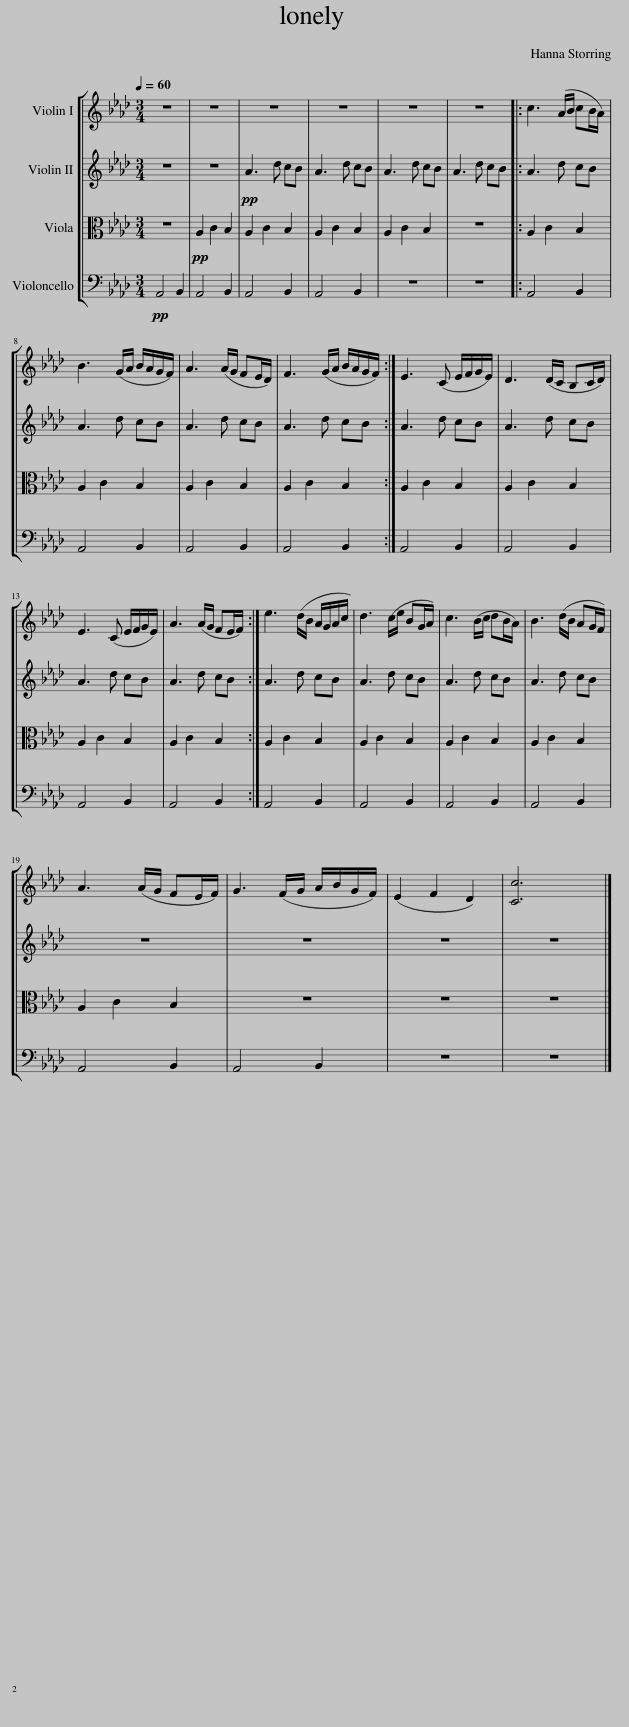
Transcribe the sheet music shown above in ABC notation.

X:1
%%score [ 1 2 3 4 ]
L:1/8
Q:1/4=60
M:3/4
I:linebreak $
K:Ab
V:1 treble
V:2 treble
V:3 alto
V:4 bass
V:1
 z6 | z6 | z6 | z6 | z6 | %5
 z6 |: c3 (A/B/ cB/A/) |$ B3 (G/A/ B/A/G/F/) | A3 (A/G/ FE/D/) | F3 (G/A/ B/A/G/F/) :| %10
 E3 (C E/F/G/E/) | D3 (D/C/ B,C/D/) |$ E3 (C E/F/G/E/) | A3 (A/G/ FE/F/) :| e3 (d/B/ A/G/A/c/) | %15
 d3 (c/e/ BG/A/) | c3 (B/c/ dB/A/) | B3 (d/B/ AG/F/) |$ A3 (A/G/ FE/F/) | G3 (F/G/ A/B/G/F/) | %20
 (E2 F2 D2) | [Cc]6 |] %22
V:2
 z6 | z6 |!pp! A3 d cB | A3 d cB | A3 d cB | %5
 A3 d cB |: A3 d cB |$ A3 d cB | A3 d cB | A3 d cB :| %10
 A3 d cB | A3 d cB |$ A3 d cB | A3 d cB :| A3 d cB | %15
 A3 d cB | A3 d cB | A3 d cB |$ z6 | z6 | %20
 z6 | z6 |] %22
V:3
 z6 |!pp! A,2 C2 B,2 | A,2 C2 B,2 | A,2 C2 B,2 | A,2 C2 B,2 | %5
 z6 |: A,2 C2 B,2 |$ A,2 C2 B,2 | A,2 C2 B,2 | A,2 C2 B,2 :| %10
 A,2 C2 B,2 | A,2 C2 B,2 |$ A,2 C2 B,2 | A,2 C2 B,2 :| A,2 C2 B,2 | %15
 A,2 C2 B,2 | A,2 C2 B,2 | A,2 C2 B,2 |$ A,2 C2 B,2 | z6 | %20
 z6 | z6 |] %22
V:4
!pp! A,,4 B,,2 | A,,4 B,,2 | A,,4 B,,2 | A,,4 B,,2 | z6 | %5
 z6 |: A,,4 B,,2 |$ A,,4 B,,2 | A,,4 B,,2 | A,,4 B,,2 :| %10
 A,,4 B,,2 | A,,4 B,,2 |$ A,,4 B,,2 | A,,4 B,,2 :| A,,4 B,,2 | %15
 A,,4 B,,2 | A,,4 B,,2 | A,,4 B,,2 |$ A,,4 B,,2 | A,,4 B,,2 | %20
 z6 | z6 |] %22
